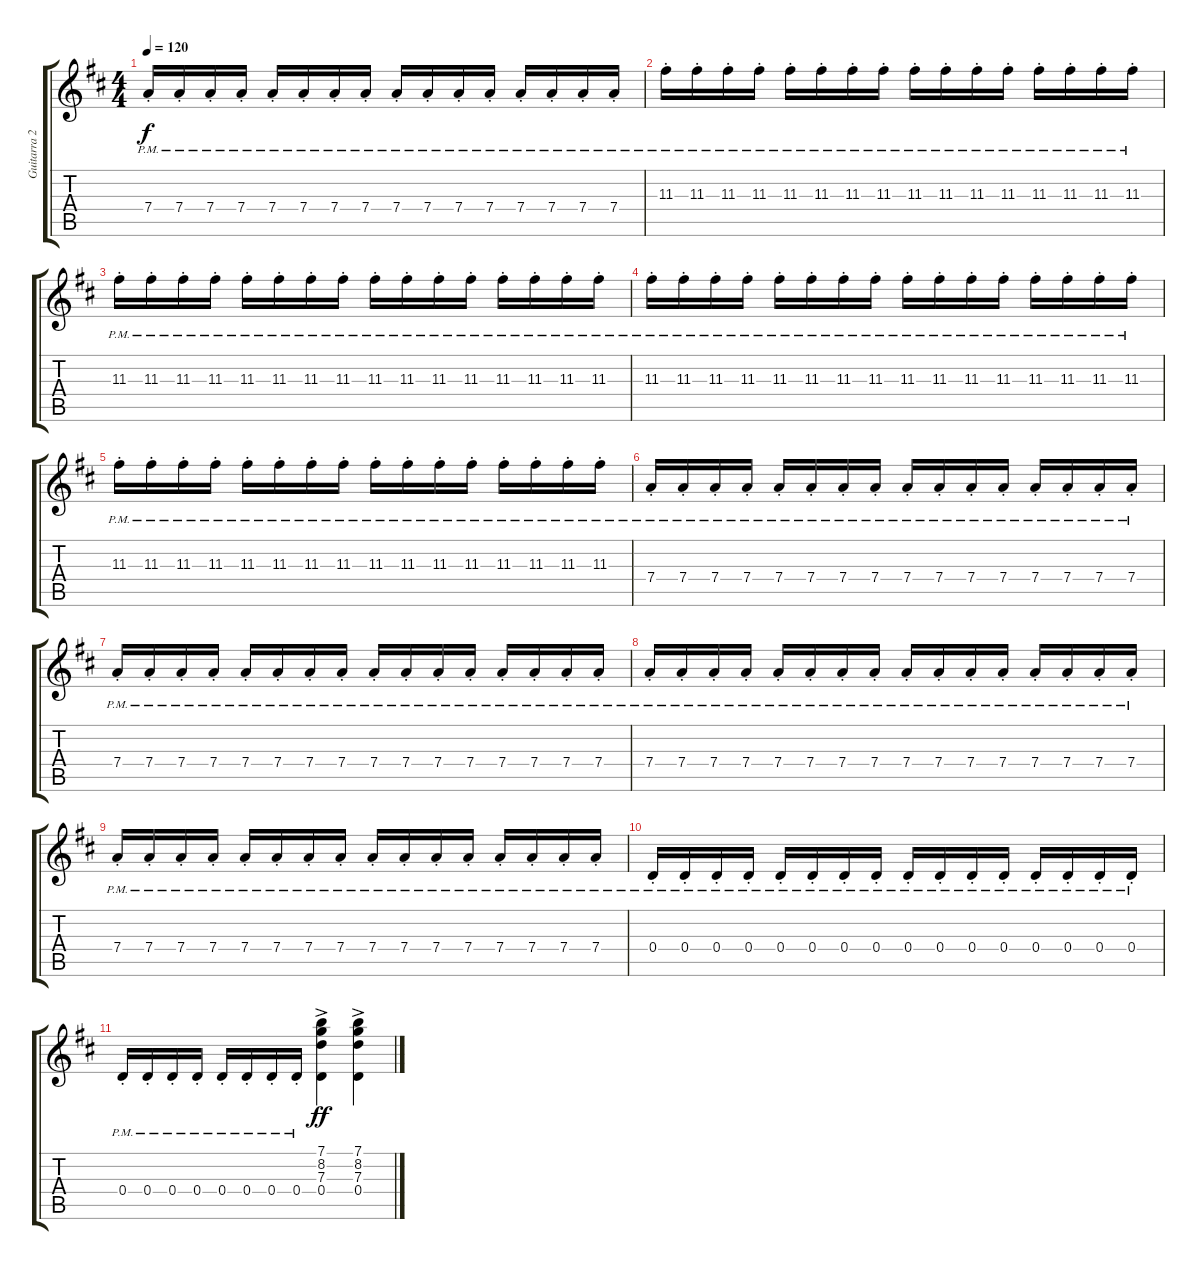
\track ("Guitarra 2 Summers" "Guitarra 2") {instrument overdrivenguitar}
\staff {score tabs}
\tuning (E4 B3 G3 D3 A2 E2) {hide}
\ts (4 4)
\tempo 120
\clef g2
\ks d
7.4{pm st}.16{dy f} 7.4{pm st}.16 7.4{pm st}.16 7.4{pm st}.16 7.4{pm st}.16 7.4{pm st}.16 7.4{pm st}.16 7.4{pm st}.16 7.4{pm st}.16 7.4{pm st}.16 7.4{pm st}.16 7.4{pm st}.16 7.4{pm st}.16 7.4{pm st}.16 7.4{pm st}.16 7.4{pm st}.16 |
11.3{pm st}.16 11.3{pm st}.16 11.3{pm st}.16 11.3{pm st}.16 11.3{pm st}.16 11.3{pm st}.16 11.3{pm st}.16 11.3{pm st}.16 11.3{pm st}.16 11.3{pm st}.16 11.3{pm st}.16 11.3{pm st}.16 11.3{pm st}.16 11.3{pm st}.16 11.3{pm st}.16 11.3{pm st}.16 |
11.3{pm st}.16 11.3{pm st}.16 11.3{pm st}.16 11.3{pm st}.16 11.3{pm st}.16 11.3{pm st}.16 11.3{pm st}.16 11.3{pm st}.16 11.3{pm st}.16 11.3{pm st}.16 11.3{pm st}.16 11.3{pm st}.16 11.3{pm st}.16 11.3{pm st}.16 11.3{pm st}.16 11.3{pm st}.16 |
11.3{pm st}.16 11.3{pm st}.16 11.3{pm st}.16 11.3{pm st}.16 11.3{pm st}.16 11.3{pm st}.16 11.3{pm st}.16 11.3{pm st}.16 11.3{pm st}.16 11.3{pm st}.16 11.3{pm st}.16 11.3{pm st}.16 11.3{pm st}.16 11.3{pm st}.16 11.3{pm st}.16 11.3{pm st}.16 |
11.3{pm st}.16 11.3{pm st}.16 11.3{pm st}.16 11.3{pm st}.16 11.3{pm st}.16 11.3{pm st}.16 11.3{pm st}.16 11.3{pm st}.16 11.3{pm st}.16 11.3{pm st}.16 11.3{pm st}.16 11.3{pm st}.16 11.3{pm st}.16 11.3{pm st}.16 11.3{pm st}.16 11.3{pm st}.16 |
7.4{pm st}.16 7.4{pm st}.16 7.4{pm st}.16 7.4{pm st}.16 7.4{pm st}.16 7.4{pm st}.16 7.4{pm st}.16 7.4{pm st}.16 7.4{pm st}.16 7.4{pm st}.16 7.4{pm st}.16 7.4{pm st}.16 7.4{pm st}.16 7.4{pm st}.16 7.4{pm st}.16 7.4{pm st}.16 |
7.4{pm st}.16 7.4{pm st}.16 7.4{pm st}.16 7.4{pm st}.16 7.4{pm st}.16 7.4{pm st}.16 7.4{pm st}.16 7.4{pm st}.16 7.4{pm st}.16 7.4{pm st}.16 7.4{pm st}.16 7.4{pm st}.16 7.4{pm st}.16 7.4{pm st}.16 7.4{pm st}.16 7.4{pm st}.16 |
7.4{pm st}.16 7.4{pm st}.16 7.4{pm st}.16 7.4{pm st}.16 7.4{pm st}.16 7.4{pm st}.16 7.4{pm st}.16 7.4{pm st}.16 7.4{pm st}.16 7.4{pm st}.16 7.4{pm st}.16 7.4{pm st}.16 7.4{pm st}.16 7.4{pm st}.16 7.4{pm st}.16 7.4{pm st}.16 |
7.4{pm st}.16 7.4{pm st}.16 7.4{pm st}.16 7.4{pm st}.16 7.4{pm st}.16 7.4{pm st}.16 7.4{pm st}.16 7.4{pm st}.16 7.4{pm st}.16 7.4{pm st}.16 7.4{pm st}.16 7.4{pm st}.16 7.4{pm st}.16 7.4{pm st}.16 7.4{pm st}.16 7.4{pm st}.16 |
0.4{pm st}.16 0.4{pm st}.16 0.4{pm st}.16 0.4{pm st}.16 0.4{pm st}.16 0.4{pm st}.16 0.4{pm st}.16 0.4{pm st}.16 0.4{pm st}.16 0.4{pm st}.16 0.4{pm st}.16 0.4{pm st}.16 0.4{pm st}.16 0.4{pm st}.16 0.4{pm st}.16 0.4{pm st}.16 |
0.4{pm st}.16 0.4{pm st}.16 0.4{pm st}.16 0.4{pm st}.16 0.4{pm st}.16 0.4{pm st}.16 0.4{pm st}.16 0.4{pm st}.16 (7.1 8.2 7.3 0.4{ac}).4{dy ff} (7.1 8.2 7.3 0.4{ac}).4
